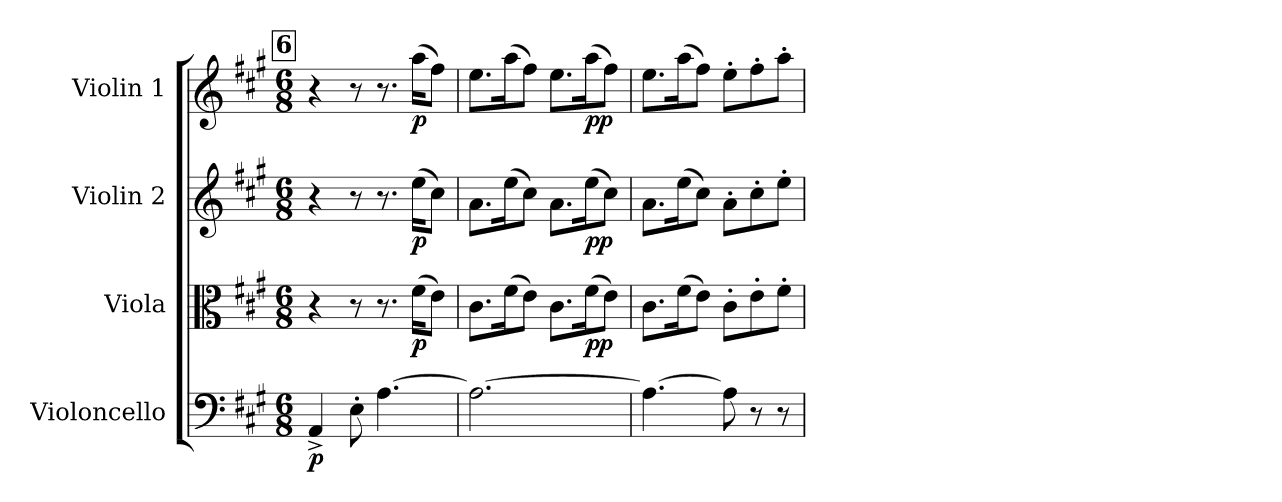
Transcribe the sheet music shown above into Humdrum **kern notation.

**kern	**dynam	**kern	**dynam	**kern	**dynam	**kern	**dynam
*part4	*part4	*part3	*part3	*part2	*part2	*part1	*part1
*staff4	*staff4	*staff3	*staff3	*staff2	*staff2	*staff1	*staff1
*I"Violoncello	*	*I"Viola	*	*I"Violin 2	*	*I"Violin 1	*
*I'Vc	*	*I'Vla	*	*I'Vln	*	*I'Vln	*
!!LO:LB:g=z
*clefF4	*	*clefC3	*	*clefG2	*	*clefG2	*
*k[f#c#g#]	*	*k[f#c#g#]	*	*k[f#c#g#]	*	*k[f#c#g#]	*
*M6/8	*	*M6/8	*	*M6/8	*	*M6/8	*
!!LO:REH:place=s1:a:B:cj:fs=14:t=6
=66	=66	=66	=66	=66	=66	=66	=66
!	!LO:DY:b	!	!	!	!	!	!
4AA^>/	p	4r	.	4r	.	4r	.
8E'\	.	8r	.	8r	.	8r	.
[4.A\	.	8.r	.	8.r	.	8.r	.
!	!	!	!LO:DY:b	!	!LO:DY:b	!	!LO:DY:b
.	.	(16f#\KL	p	(16ee\KL	p	(16aa\KL	p
.	.	8e\J)	.	8cc#\J)	.	8ff#\J)	.
=67	=67	=67	=67	=67	=67	=67	=67
2.A\_	.	8.c#\L	.	8.a\L	.	8.ee\L	.
.	.	(16f#\K	.	(16ee\K	.	(16aa\K	.
.	.	8e\J)	.	8cc#\J)	.	8ff#\J)	.
.	.	8.c#\L	.	8.a\L	.	8.ee\L	.
!	!	!	!LO:DY:b	!	!LO:DY:b	!	!LO:DY:b
.	.	(16f#\K	pp	(16ee\K	pp	(16aa\K	pp
.	.	8e\J)	.	8cc#\J)	.	8ff#\J)	.
=68	=68	=68	=68	=68	=68	=68	=68
4.A\_	.	8.c#\L	.	8.a\L	.	8.ee\L	.
.	.	(16f#\K	.	(16ee\K	.	(16aa\K	.
.	.	8e\J)	.	8cc#\J)	.	8ff#\J)	.
8A\]	.	8c#'\L	.	8a'\L	.	8ee'\L	.
8r	.	8e'\	.	8cc#'\	.	8ff#'\	.
8r	.	8f#'\J	.	8ee'\J	.	8aa'\J	.
=	=	=	=	=	=	=	=
*-	*-	*-	*-	*-	*-	*-	*-
